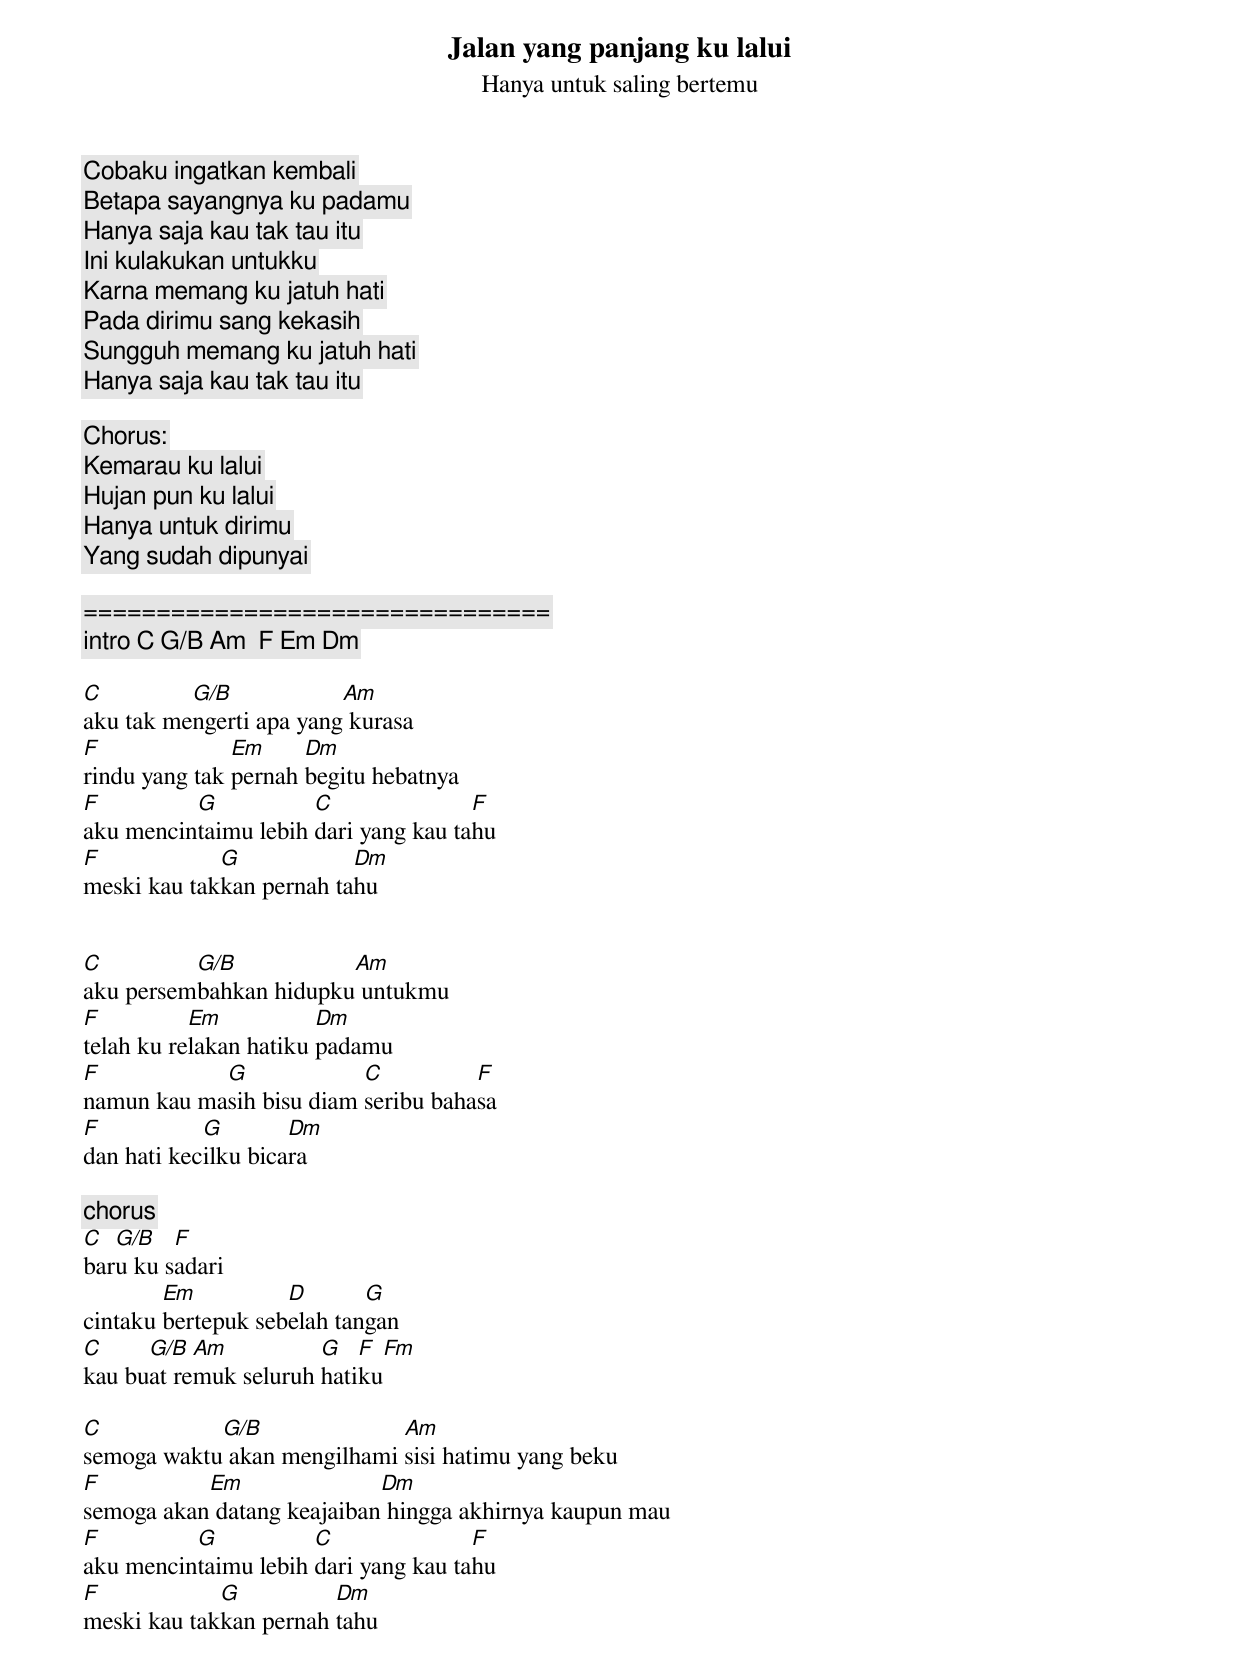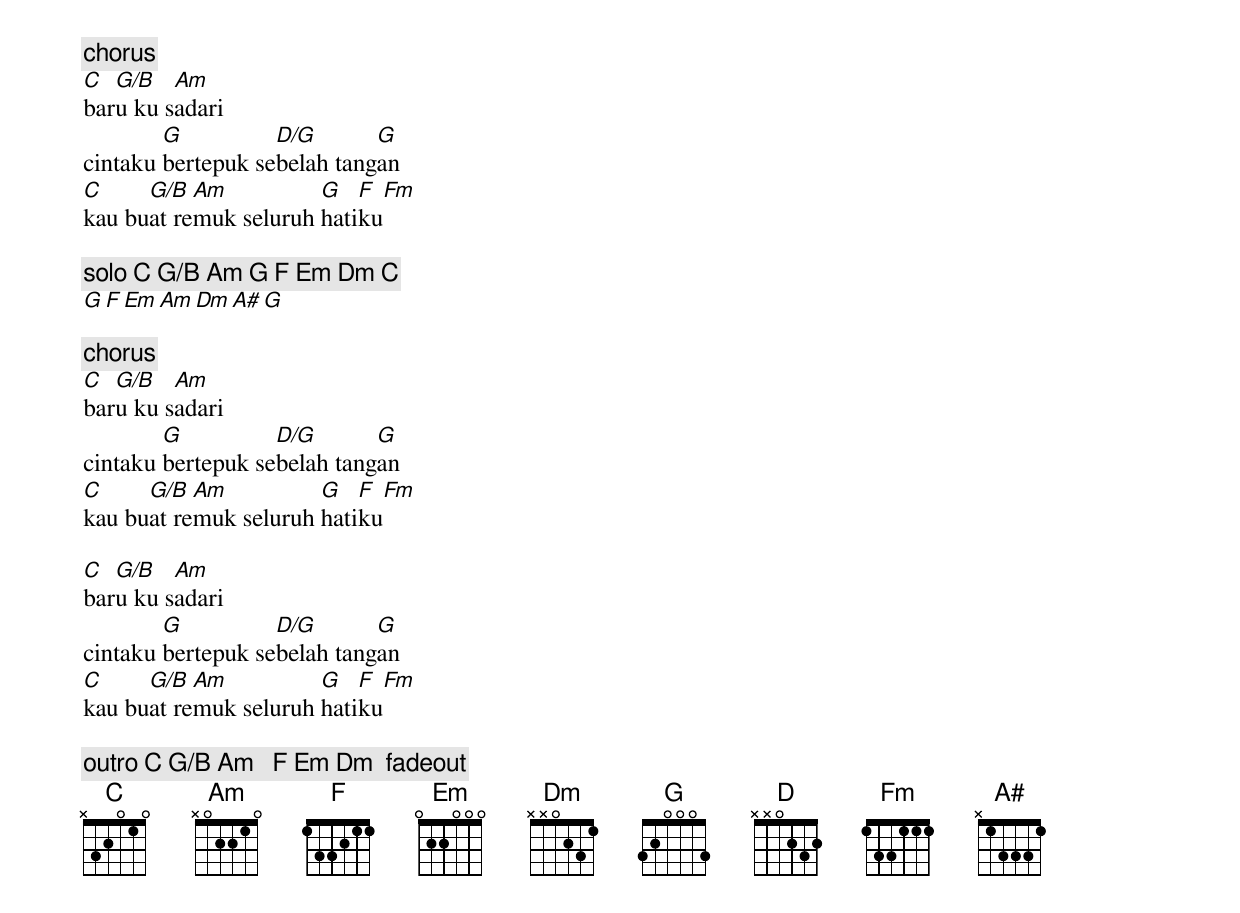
Jalan yang panjang ku lalui
Hanya untuk saling bertemu
Cobaku ingatkan kembali
Betapa sayangnya ku padamu
Hanya saja kau tak tau itu
Ini kulakukan untukku
Karna memang ku jatuh hati
Pada dirimu sang kekasih
Sungguh memang ku jatuh hati
Hanya saja kau tak tau itu

Chorus:
Kemarau ku lalui
Hujan pun ku lalui
Hanya untuk dirimu
Yang sudah dipunyai

================================
[intro] C G/B Am  F Em Dm

C         G/B            Am
aku tak mengerti apa yang kurasa
F              Em     Dm
rindu yang tak pernah begitu hebatnya
F         G           C               F
aku mencintaimu lebih dari yang kau tahu
F            G            Dm
meski kau takkan pernah tahu


C         G/B           Am
aku persembahkan hidupku untukmu
F          Em           Dm
telah ku relakan hatiku padamu
F           G             C          F
namun kau masih bisu diam seribu bahasa
F           G        Dm
dan hati kecilku bicara

[chorus]
C  G/B   F
baru ku sadari
        Em          D       G
cintaku bertepuk sebelah tangan
C     G/B  Am          G   F  Fm
kau buat remuk seluruh hatiku

C           G/B              Am
semoga waktu akan mengilhami sisi hatimu yang beku
F          Em               Dm
semoga akan datang keajaiban hingga akhirnya kaupun mau
F         G           C               F
aku mencintaimu lebih dari yang kau tahu
F            G          Dm
meski kau takkan pernah tahu

[chorus]
C  G/B   Am
baru ku sadari
        G          D/G       G
cintaku bertepuk sebelah tangan
C     G/B  Am          G   F  Fm
kau buat remuk seluruh hatiku

[solo] C G/B Am G F Em Dm C
       G F Em Am Dm A# G

[chorus]
C  G/B   Am
baru ku sadari
        G          D/G       G
cintaku bertepuk sebelah tangan
C     G/B  Am          G   F  Fm
kau buat remuk seluruh hatiku

C  G/B   Am
baru ku sadari
        G          D/G       G
cintaku bertepuk sebelah tangan
C     G/B  Am          G   F  Fm
kau buat remuk seluruh hatiku

[outro] C G/B Am   F Em Dm  [fadeout]
